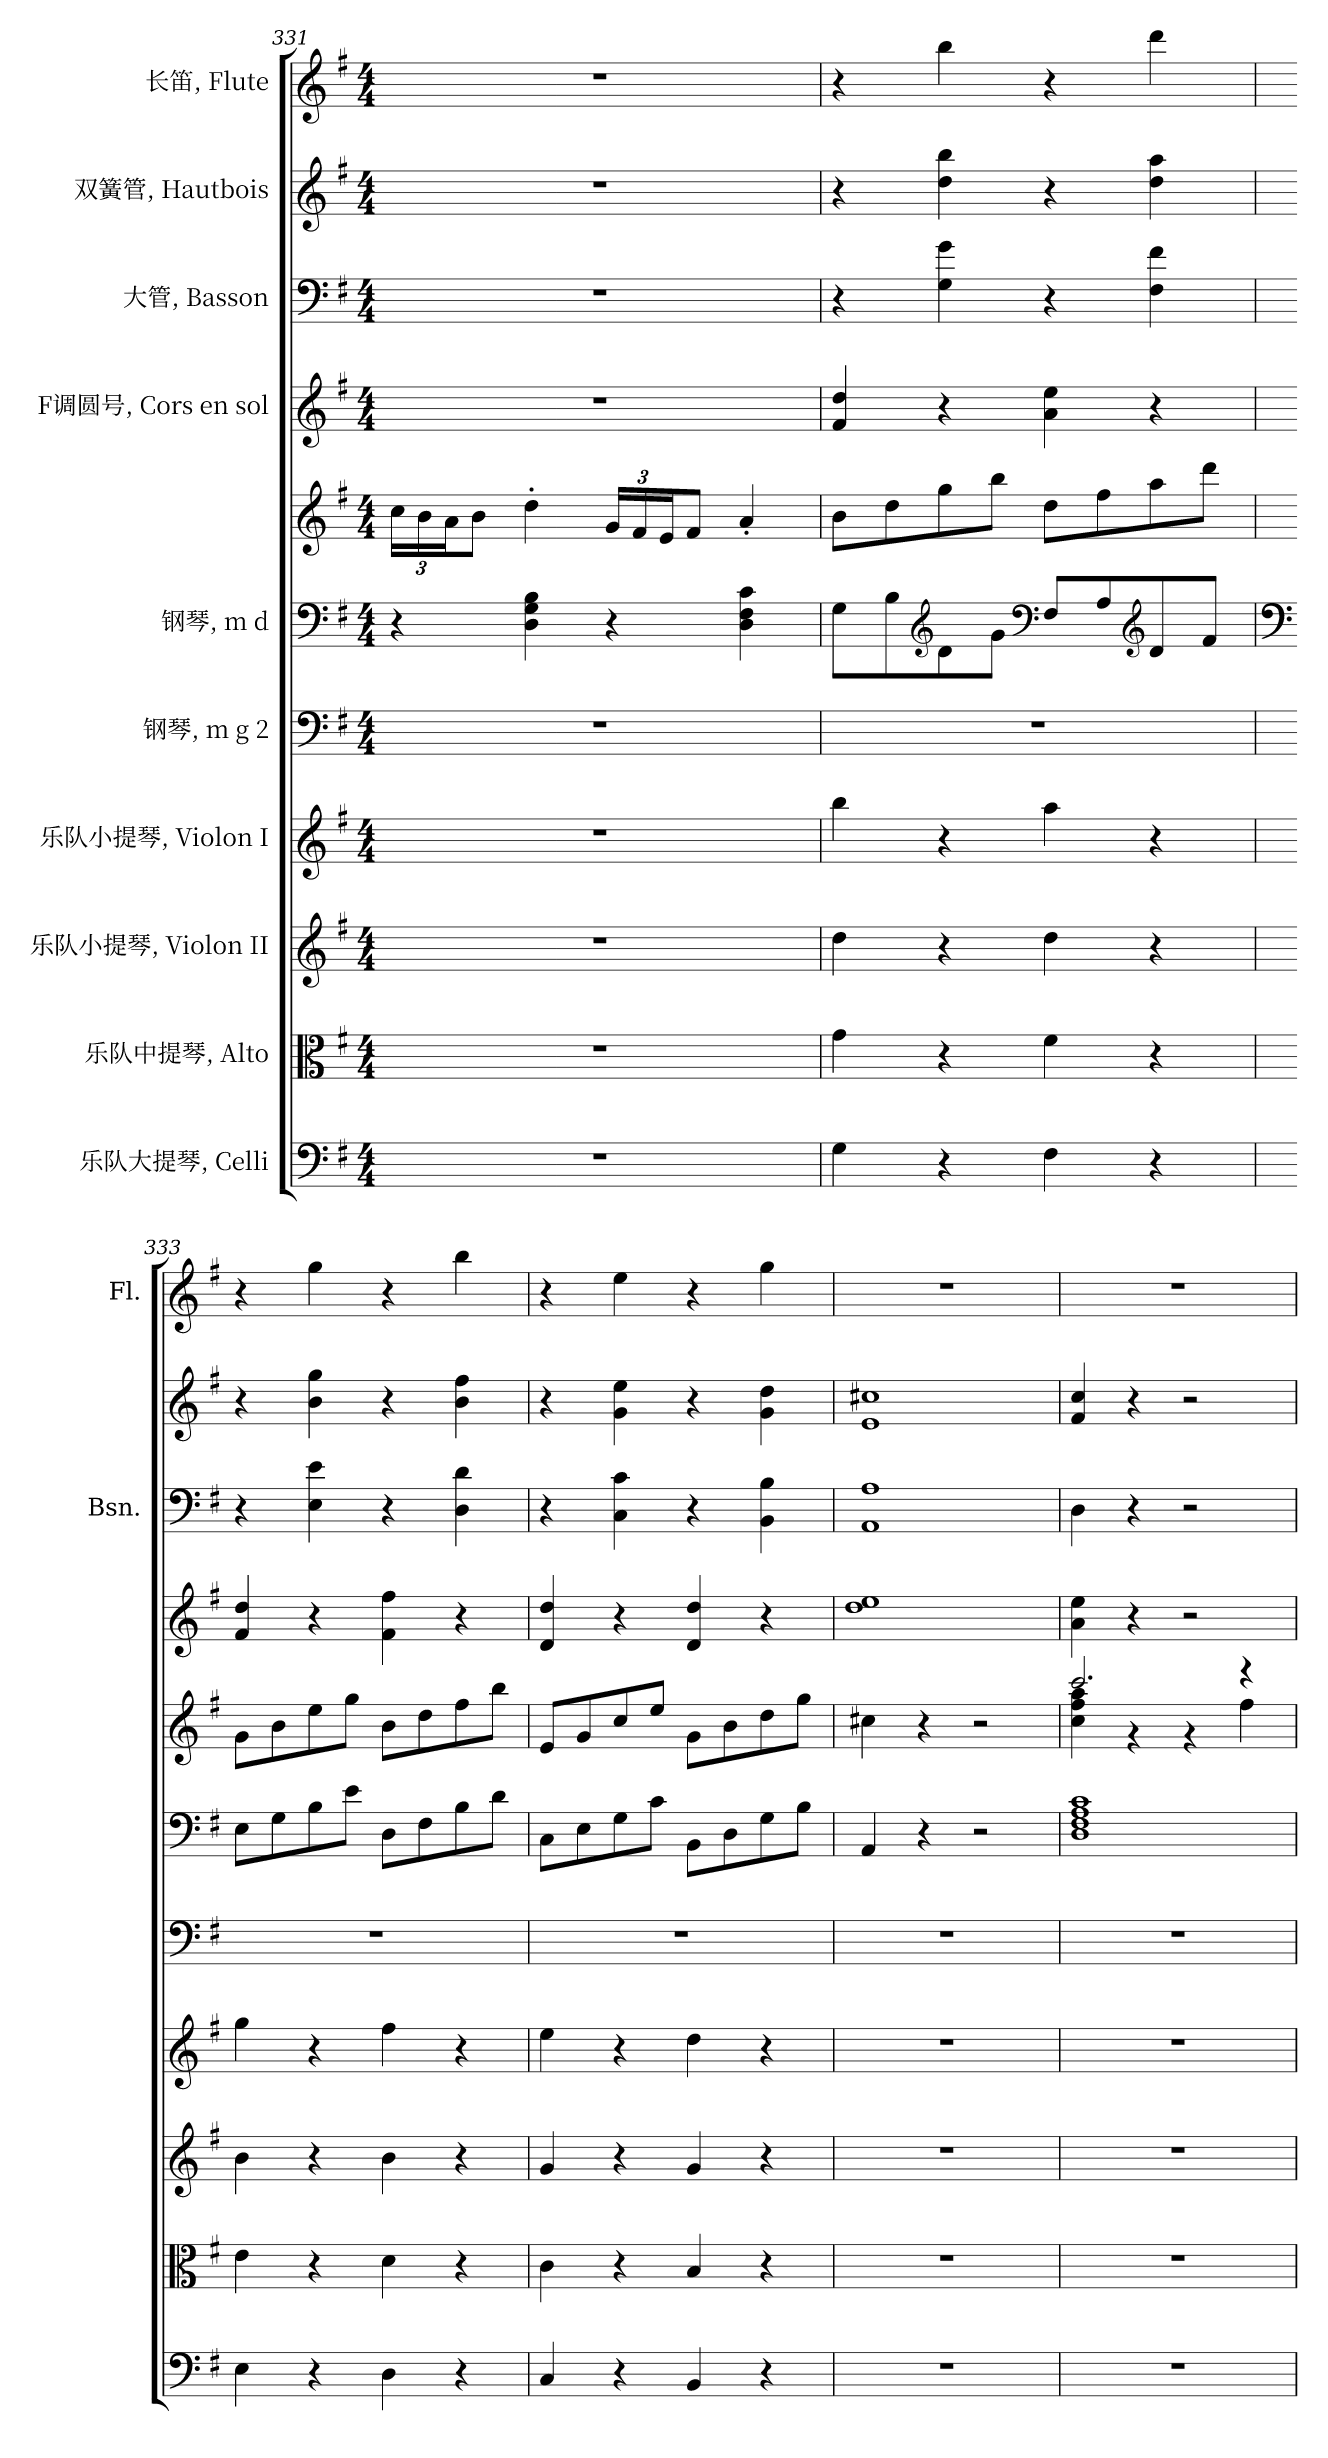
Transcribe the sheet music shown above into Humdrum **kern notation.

**kern	**kern	**kern	**kern	**kern	**kern	**kern	**kern	**kern	**kern	**kern
*part10	*part9	*part8	*part7	*part6	*part5	*part5	*part4	*part3	*part2	*part1
*staff11	*staff10	*staff9	*staff8	*staff7	*staff6	*staff5	*staff4	*staff3	*staff2	*staff1
*I"乐队大提琴, Celli	*I"乐队中提琴, Alto	*I"乐队小提琴, Violon II	*I"乐队小提琴, Violon I	*I"钢琴, m g 2	*I"钢琴, m d	*	*I"F调圆号, Cors en sol	*I"大管, Basson	*I"双簧管, Hautbois	*I"长笛, Flute
*	*	*	*	*	*	*	*	*I'Bsn.	*	*I'Fl.
*clefF4	*clefC3	*clefG2	*clefG2	*clefF4	*clefF4	*clefG2	*clefG2	*clefF4	*clefG2	*clefG2
*	*	*	*	*	*	*	*ITrd4c7	*	*	*
*k[f#]	*k[f#]	*k[f#]	*k[f#]	*k[f#]	*k[f#]	*k[f#]	*k[]	*k[f#]	*k[f#]	*k[f#]
*M4/4	*M4/4	*M4/4	*M4/4	*M4/4	*M4/4	*M4/4	*M4/4	*M4/4	*M4/4	*M4/4
*	*	*	*	*	*	*Xbrackettup	*	*	*	*
=331	=331	=331	=331	=331	=331	=331	=331	=331	=331	=331
1r	1r	1r	1r	1r	4r	24cc\LL	1r	1r	1r	1r
.	.	.	.	.	.	24b\	.	.	.	.
.	.	.	.	.	.	24a\J	.	.	.	.
.	.	.	.	.	.	8b\J	.	.	.	.
.	.	.	.	.	4D\ 4G\ 4B\	4dd'\	.	.	.	.
.	.	.	.	.	4r	24g/LL	.	.	.	.
.	.	.	.	.	.	24f#/	.	.	.	.
.	.	.	.	.	.	24e/J	.	.	.	.
.	.	.	.	.	.	8f#/J	.	.	.	.
.	.	.	.	.	4D\ 4F#\ 4c\	4a'/	.	.	.	.
!!LO:PB:g=z
=332	=332	=332	=332	=332	=332	=332	=332	=332	=332	=332
4G\	4g\	4dd\	4bb\	1r	8G\L	8b\L	4B/ 4g/	4r	4r	4r
.	.	.	.	.	8B\	8dd\	.	.	.	.
*	*	*	*	*	*clefG2	*	*	*	*	*
4r	4r	4r	4r	.	8d\	8gg\	4r	4G\ 4g\	4dd\ 4bb\	4bb\
.	.	.	.	.	8g\J	8bb\J	.	.	.	.
*	*	*	*	*	*clefF4	*	*	*	*	*
4F#\	4f#\	4dd\	4aa\	.	8F#/L	8dd\L	4d\ 4a\	4r	4r	4r
.	.	.	.	.	8A/	8ff#\	.	.	.	.
*	*	*	*	*	*clefG2	*	*	*	*	*
4r	4r	4r	4r	.	8d/	8aa\	4r	4F#\ 4f#\	4dd\ 4aa\	4ddd\
.	.	.	.	.	8f#/J	8ddd\J	.	.	.	.
=333	=333	=333	=333	=333	=333	=333	=333	=333	=333	=333
*	*	*	*	*	*clefF4	*	*	*	*	*
4E\	4e\	4b\	4gg\	1r	8E\L	8g\L	4B/ 4g/	4r	4r	4r
.	.	.	.	.	8G\	8b\	.	.	.	.
4r	4r	4r	4r	.	8B\	8ee\	4r	4E\ 4e\	4b\ 4gg\	4gg\
.	.	.	.	.	8e\J	8gg\J	.	.	.	.
4D\	4d\	4b\	4ff#\	.	8D\L	8b\L	4B\ 4b\	4r	4r	4r
.	.	.	.	.	8F#\	8dd\	.	.	.	.
4r	4r	4r	4r	.	8B\	8ff#\	4r	4D\ 4d\	4b\ 4ff#\	4bb\
.	.	.	.	.	8d\J	8bb\J	.	.	.	.
=334	=334	=334	=334	=334	=334	=334	=334	=334	=334	=334
4C/	4c\	4g/	4ee\	1r	8C\L	8e/L	4G/ 4g/	4r	4r	4r
.	.	.	.	.	8E\	8g/	.	.	.	.
4r	4r	4r	4r	.	8G\	8cc/	4r	4C\ 4c\	4g\ 4ee\	4ee\
.	.	.	.	.	8c\J	8ee/J	.	.	.	.
4BB/	4B/	4g/	4dd\	.	8BB\L	8g\L	4G/ 4g/	4r	4r	4r
.	.	.	.	.	8D\	8b\	.	.	.	.
4r	4r	4r	4r	.	8G\	8dd\	4r	4BB\ 4B\	4g\ 4dd\	4gg\
.	.	.	.	.	8B\J	8gg\J	.	.	.	.
=335	=335	=335	=335	=335	=335	=335	=335	=335	=335	=335
1r	1r	1r	1r	1r	4AA/	4cc#X\	1g 1a	1AA 1A	1e 1cc#X	1r
.	.	.	.	.	4r	4r	.	.	.	.
.	.	.	.	.	2r	2r	.	.	.	.
=336	=336	=336	=336	=336	=336	=336	=336	=336	=336	=336
*	*	*	*	*	*	*^	*	*	*	*
1r	1r	1r	1r	1r	1D 1F# 1A 1c	2.ccc/	4cc\ 4ff#\ 4aa\	4d\ 4a\	4D\	4f#/ 4cc/	1r
.	.	.	.	.	.	.	4r	4r	4r	4r	.
.	.	.	.	.	.	.	4r	2r	2r	2r	.
.	.	.	.	.	.	4r	4ff#\	.	.	.	.
*	*	*	*	*	*	*v	*v	*	*	*	*
=	=	=	=	=	=	=	=	=	=	=
*-	*-	*-	*-	*-	*-	*-	*-	*-	*-	*-
